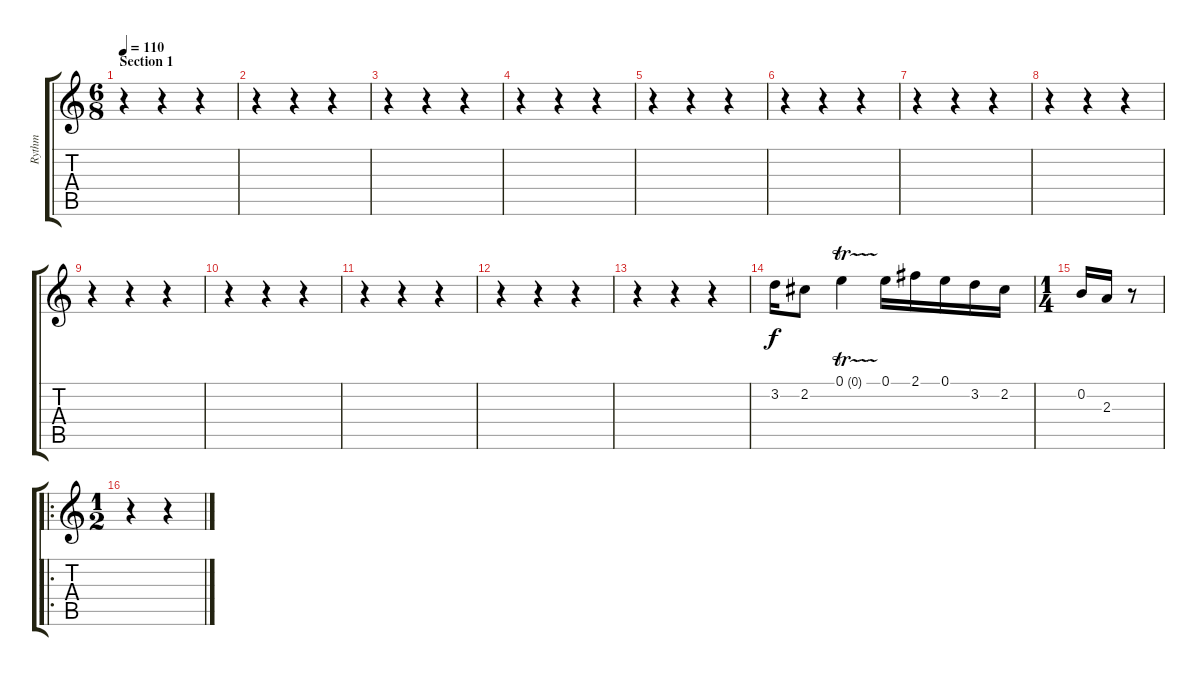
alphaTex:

\track ("Rythm" "Rythm") {instrument acousticguitarnylon}
\staff {score tabs}
\tuning (E4 B3 G3 D3 A2 E2) {hide}
\ts (6 8)
\section ("" "Section 1")
\tempo 110
\clef g2
\ks c
r.4{dy f instrument acousticguitarnylon} r.4 r.4 |
r.4 r.4 r.4 |
r.4 r.4 r.4 |
r.4 r.4 r.4 |
r.4 r.4 r.4 |
r.4 r.4 r.4 |
r.4 r.4 r.4 |
r.4 r.4 r.4 |
r.4 r.4 r.4 |
r.4 r.4 r.4 |
r.4 r.4 r.4 |
r.4 r.4 r.4 |
r.4 r.4 r.4 |
3.2.16 2.2.8 0.1{tr (0 32)}.4 0.1.16 2.1.16 0.1.16 3.2.16 2.2.16 |
\ts (1 4)
0.2.16 2.3.16 r.8 |
\ro
\ts (1 2)
r.4 r.4
